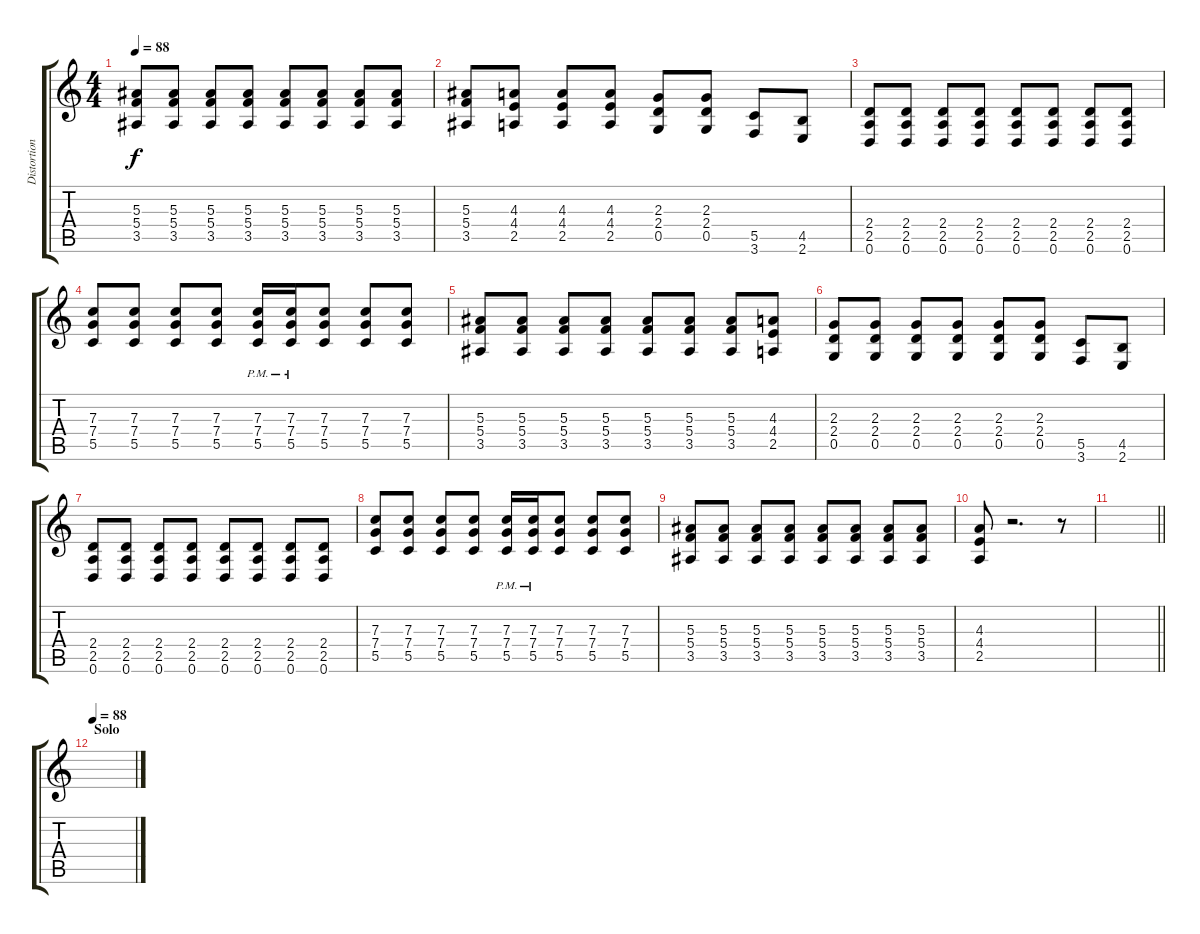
\track ("Distortion Guitar" "Distortion") {instrument distortionguitar}
\staff {score tabs}
\tuning (D4 A3 F3 C3 G2 D2) {hide}
\ts (4 4)
\tempo 88
\clef g2
\ks c
(5.3 5.4 3.5).8{dy f} (5.3 5.4 3.5).8 (5.3 5.4 3.5).8 (5.3 5.4 3.5).8 (5.3 5.4 3.5).8 (5.3 5.4 3.5).8 (5.3 5.4 3.5).8 (5.3 5.4 3.5).8 |
(5.3 5.4 3.5).8 (4.3 4.4 2.5).8 (4.3 4.4 2.5).8 (4.3 4.4 2.5).8 (2.3 2.4 0.5).8 (2.3 2.4 0.5).8 (5.5 3.6).8 (4.5 2.6).8 |
(2.4 2.5 0.6).8 (2.4 2.5 0.6).8 (2.4 2.5 0.6).8 (2.4 2.5 0.6).8 (2.4 2.5 0.6).8 (2.4 2.5 0.6).8 (2.4 2.5 0.6).8 (2.4 2.5 0.6).8 |
(7.3 7.4 5.5).8 (7.3 7.4 5.5).8 (7.3 7.4 5.5).8 (7.3 7.4 5.5).8 (7.3{pm} 7.4{pm} 5.5{pm}).16 (7.3{pm} 7.4{pm} 5.5{pm}).16 (7.3 7.4 5.5).8 (7.3 7.4 5.5).8 (7.3 7.4 5.5).8 |
(5.3 5.4 3.5).8 (5.3 5.4 3.5).8 (5.3 5.4 3.5).8 (5.3 5.4 3.5).8 (5.3 5.4 3.5).8 (5.3 5.4 3.5).8 (5.3 5.4 3.5).8 (4.3 4.4 2.5).8 |
(2.3 2.4 0.5).8 (2.3 2.4 0.5).8 (2.3 2.4 0.5).8 (2.3 2.4 0.5).8 (2.3 2.4 0.5).8 (2.3 2.4 0.5).8 (5.5 3.6).8 (4.5 2.6).8 |
(2.4 2.5 0.6).8 (2.4 2.5 0.6).8 (2.4 2.5 0.6).8 (2.4 2.5 0.6).8 (2.4 2.5 0.6).8 (2.4 2.5 0.6).8 (2.4 2.5 0.6).8 (2.4 2.5 0.6).8 |
(7.3 7.4 5.5).8 (7.3 7.4 5.5).8 (7.3 7.4 5.5).8 (7.3 7.4 5.5).8 (7.3{pm} 7.4{pm} 5.5{pm}).16 (7.3{pm} 7.4{pm} 5.5{pm}).16 (7.3 7.4 5.5).8 (7.3 7.4 5.5).8 (7.3 7.4 5.5).8 |
(5.3 5.4 3.5).8 (5.3 5.4 3.5).8 (5.3 5.4 3.5).8 (5.3 5.4 3.5).8 (5.3 5.4 3.5).8 (5.3 5.4 3.5).8 (5.3 5.4 3.5).8 (5.3 5.4 3.5).8 |
(4.3 4.4 2.5).8 r.2{d} r.8 |
\barLineRight lightlight
|
\section ("" "Solo")
\tempo 88
